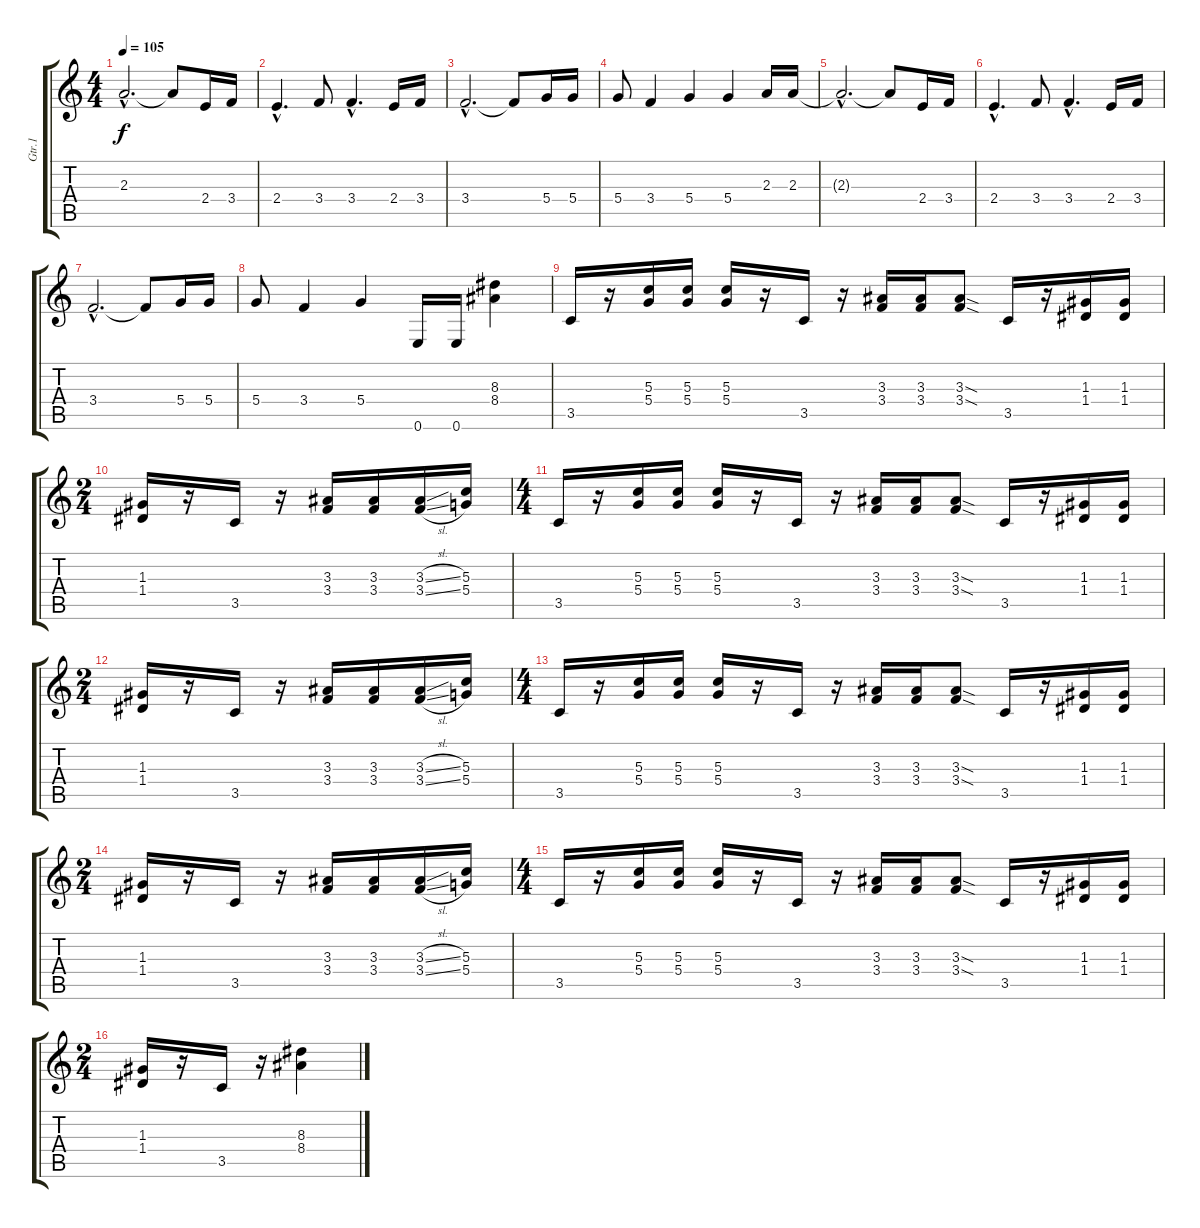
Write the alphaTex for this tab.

\track ("Gtr.1" "Gtr.1") {instrument overdrivenguitar}
\staff {score tabs}
\tuning (E4 B3 G3 D3 A2 E2) {hide}
\ts (4 4)
\tempo 105
\clef g2
\ks c
2.3{hac t}.2{d dy f} 2.3{t}.8 2.4.16 3.4.16 |
2.4{hac}.4{d} 3.4.8 3.4{hac}.4{d} 2.4.16 3.4.16 |
3.4{hac}.2{d} 3.4{t}.8 5.4.16 5.4.16 |
5.4.8 3.4.4 5.4.4 5.4.4 2.3.16 2.3.16 |
2.3{hac t}.2{d} 2.3{t}.8 2.4.16 3.4.16 |
2.4{hac}.4{d} 3.4.8 3.4{hac}.4{d} 2.4.16 3.4.16 |
3.4{hac}.2{d} 3.4{t}.8 5.4.16 5.4.16 |
5.4.8 3.4.4 5.4.4 0.6.16 0.6.16 (8.3 8.4).4 |
3.5.16 r.16 (5.3 5.4).16 (5.3 5.4).16 (5.3 5.4).16 r.16 3.5.16 r.16 (3.3 3.4).16 (3.3 3.4).16 (3.3{sod} 3.4{sod}).8 3.5.16 r.16 (1.3 1.4).16 (1.3 1.4).16 |
\ts (2 4)
(1.3 1.4).16 r.16 3.5.16 r.16 (3.3 3.4).16 (3.3 3.4).16 (3.3{sl} 3.4{sl}).16 (5.3 5.4).16 |
\ts (4 4)
3.5.16 r.16 (5.3 5.4).16 (5.3 5.4).16 (5.3 5.4).16 r.16 3.5.16 r.16 (3.3 3.4).16 (3.3 3.4).16 (3.3{sod} 3.4{sod}).8 3.5.16 r.16 (1.3 1.4).16 (1.3 1.4).16 |
\ts (2 4)
(1.3 1.4).16 r.16 3.5.16 r.16 (3.3 3.4).16 (3.3 3.4).16 (3.3{sl} 3.4{sl}).16 (5.3 5.4).16 |
\ts (4 4)
3.5.16 r.16 (5.3 5.4).16 (5.3 5.4).16 (5.3 5.4).16 r.16 3.5.16 r.16 (3.3 3.4).16 (3.3 3.4).16 (3.3{sod} 3.4{sod}).8 3.5.16 r.16 (1.3 1.4).16 (1.3 1.4).16 |
\ts (2 4)
(1.3 1.4).16 r.16 3.5.16 r.16 (3.3 3.4).16 (3.3 3.4).16 (3.3{sl} 3.4{sl}).16 (5.3 5.4).16 |
\ts (4 4)
3.5.16 r.16 (5.3 5.4).16 (5.3 5.4).16 (5.3 5.4).16 r.16 3.5.16 r.16 (3.3 3.4).16 (3.3 3.4).16 (3.3{sod} 3.4{sod}).8 3.5.16 r.16 (1.3 1.4).16 (1.3 1.4).16 |
\ts (2 4)
(1.3 1.4).16 r.16 3.5.16 r.16 (8.3 8.4).4
